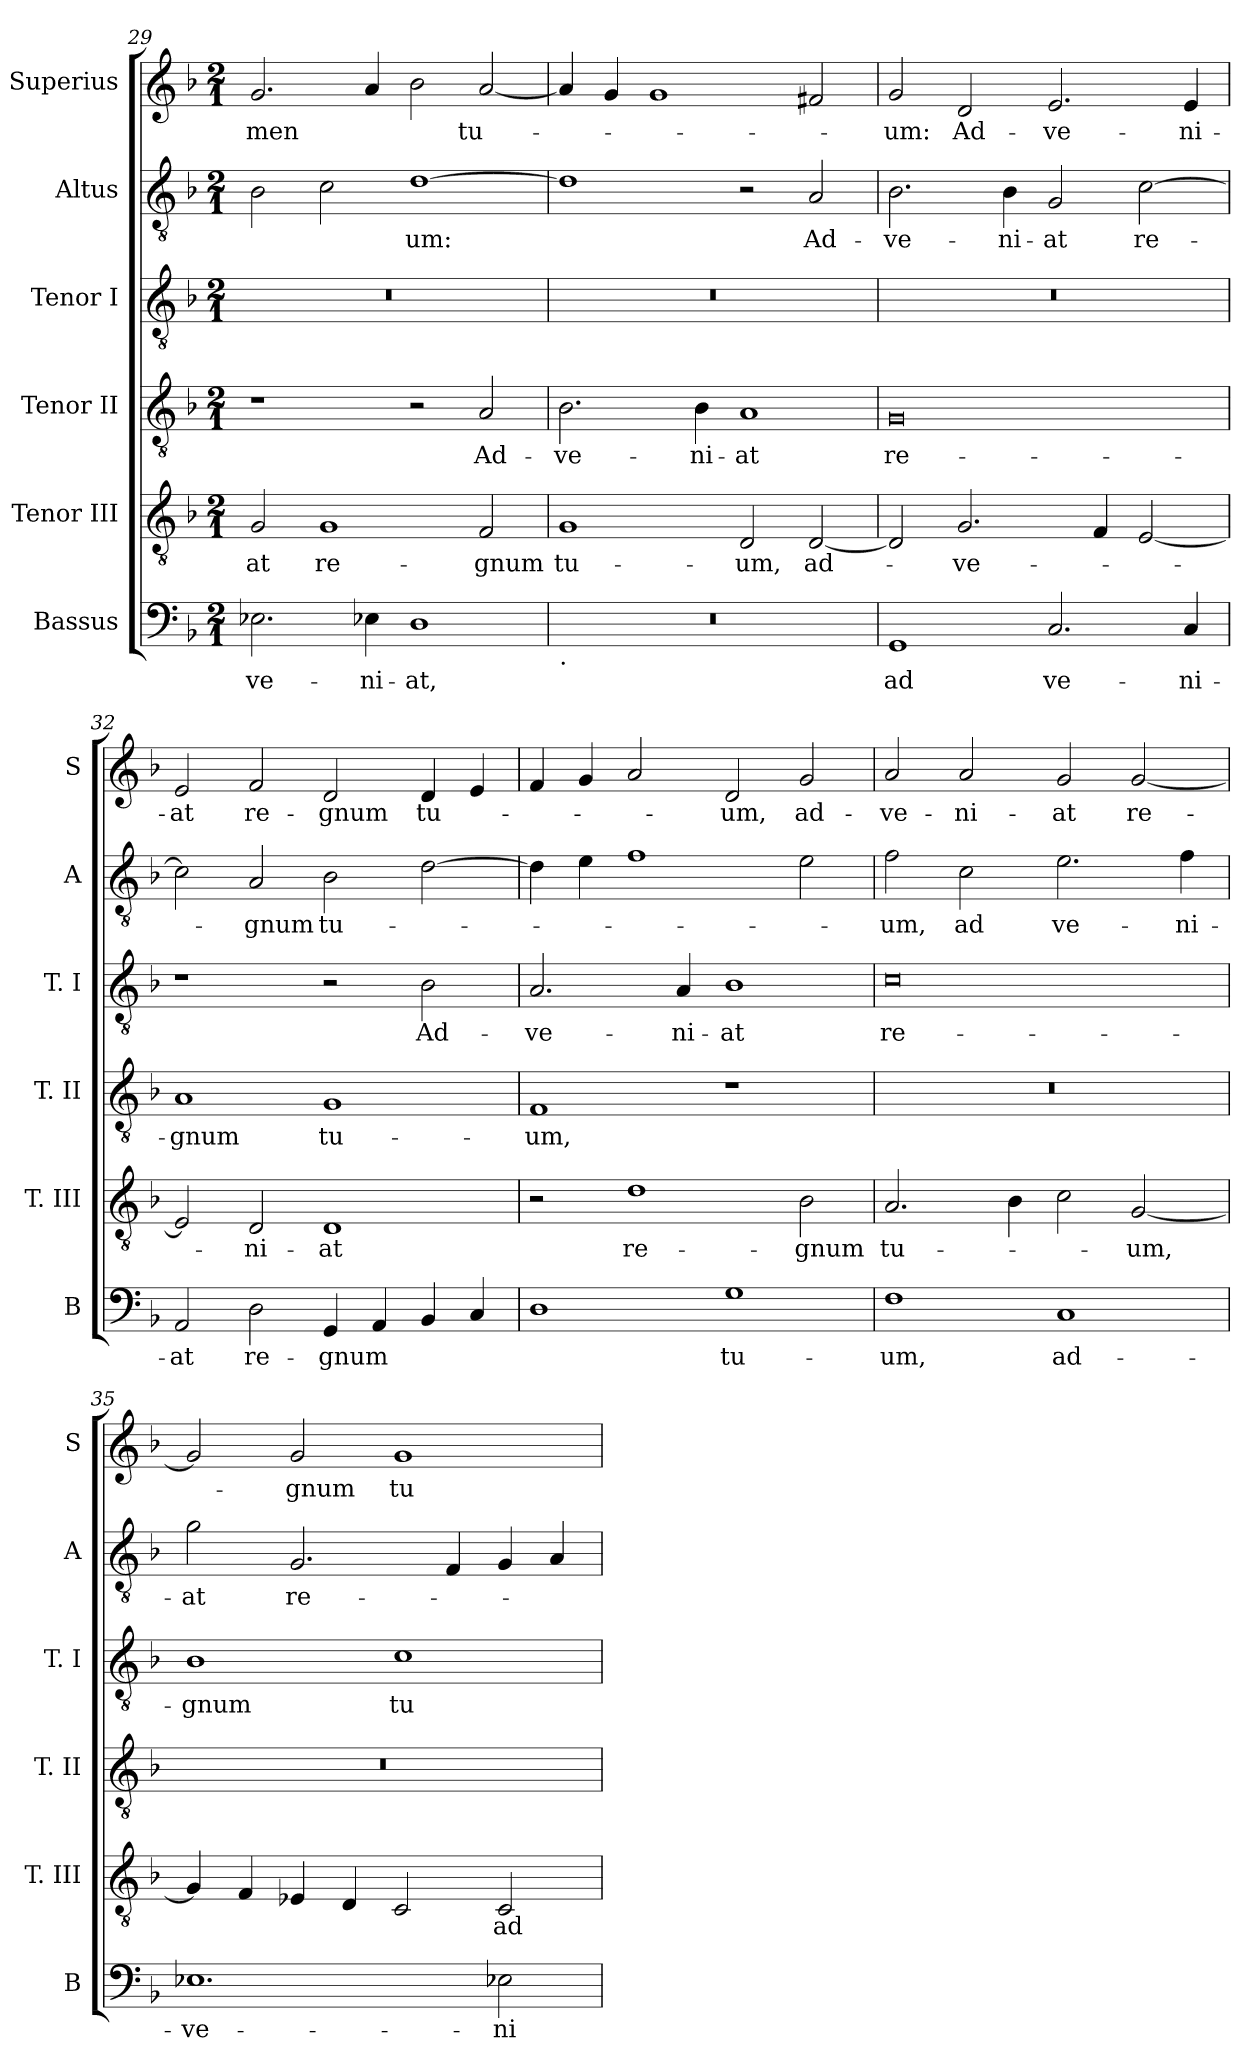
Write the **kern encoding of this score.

**kern	**text	**kern	**text	**kern	**text	**kern	**text	**kern	**text	**kern	**text
*part6	*part6	*part5	*part5	*part4	*part4	*part3	*part3	*part2	*part2	*part1	*part1
*staff6	*staff6	*staff5	*staff5	*staff4	*staff4	*staff3	*staff3	*staff2	*staff2	*staff1	*staff1
*I"Bassus	*	*I"Tenor III	*	*I"Tenor II	*	*I"Tenor I	*	*I"Altus	*	*I"Superius	*
*I'B	*	*I'T. III	*	*I'T. II	*	*I'T. I	*	*I'A	*	*I'S	*
*clefF4	*	*clefGv2	*	*clefGv2	*	*clefGv2	*	*clefGv2	*	*clefG2	*
*k[b-]	*	*k[b-]	*	*k[b-]	*	*k[b-]	*	*k[b-]	*	*k[b-]	*
*F:	*	*F:	*	*F:	*	*F:	*	*F:	*	*F:	*
*M2/1	*	*M2/1	*	*M2/1	*	*M2/1	*	*M2/1	*	*M2/1	*
=29	=29	=29	=29	=29	=29	=29	=29	=29	=29	=29	=29
2.E-X	-ve-	2G	-at	1r	.	0r	.	2B-	.	2.g	-men
.	.	1G	re-	.	.	.	.	2c	.	.	.
4E-X	-ni-	.	.	.	.	.	.	.	.	4a	.
1D	-at,	.	.	2r	.	.	.	[1d	-um:	2b-	.
.	.	2F	-gnum	2A	Ad-	.	.	.	.	[2a	tu-
=30	=30	=30	=30	=30	=30	=30	=30	=30	=30	=30	=30
!LO:TX:b:t=.	!	!	!	!	!	!	!	!	!	!	!
0r	.	1G	tu-	2.B-	-ve-	0r	.	1d]	.	4a]	.
.	.	.	.	.	.	.	.	.	.	4g	.
.	.	.	.	.	.	.	.	.	.	1g	.
.	.	.	.	4B-	-ni-	.	.	.	.	.	.
.	.	2D	-um,	1A	-at	.	.	2r	.	.	.
.	.	[2D	ad-	.	.	.	.	2A	Ad-	2f#X	.
=31	=31	=31	=31	=31	=31	=31	=31	=31	=31	=31	=31
1GG	ad	2D]	.	0G	re-	0r	.	2.B-	-ve-	2g	-um:
.	.	2.G	-ve-	.	.	.	.	.	.	2d	Ad-
.	.	.	.	.	.	.	.	4B-	-ni-	.	.
2.C	ve-	.	.	.	.	.	.	2G	-at	2.e	-ve-
.	.	4F	.	.	.	.	.	.	.	.	.
.	.	[2E	.	.	.	.	.	[2c	re-	.	.
4C	-ni-	.	.	.	.	.	.	.	.	4e	-ni-
=32	=32	=32	=32	=32	=32	=32	=32	=32	=32	=32	=32
2AA	-at	2E]	.	1A	-gnum	1r	.	2c]	.	2e	-at
2D	re-	2D	-ni-	.	.	.	.	2A	-gnum	2f	re-
4GG	-gnum	1D	-at	1G	tu-	2r	.	2B-	tu-	2d	-gnum
4AA	.	.	.	.	.	.	.	.	.	.	.
4BB-	.	.	.	.	.	2B-	Ad-	[2d	.	4d	tu-
4C	.	.	.	.	.	.	.	.	.	4e	.
=33	=33	=33	=33	=33	=33	=33	=33	=33	=33	=33	=33
1D	.	2r	.	1F	-um,	2.A	-ve-	4d]	.	4f	.
.	.	.	.	.	.	.	.	4e	.	4g	.
.	.	1d	re-	.	.	.	.	1f	.	2a	.
.	.	.	.	.	.	4A	-ni-	.	.	.	.
1G	tu-	.	.	1r	.	1B-	-at	.	.	2d	-um,
.	.	2B-	-gnum	.	.	.	.	2e	.	2g	ad-
=34	=34	=34	=34	=34	=34	=34	=34	=34	=34	=34	=34
1F	-um,	2.A	tu-	0r	.	0c	re-	2f	-um,	2a	-ve-
.	.	.	.	.	.	.	.	2c	ad	2a	-ni-
.	.	4B-	.	.	.	.	.	.	.	.	.
1C	ad-	2c	.	.	.	.	.	2.e	ve-	2g	-at
.	.	[2G	-um,	.	.	.	.	.	.	[2g	re-
.	.	.	.	.	.	.	.	4f	-ni-	.	.
=35	=35	=35	=35	=35	=35	=35	=35	=35	=35	=35	=35
1.E-X	-ve-	4G]	.	0r	.	1B-	-gnum	2g	-at	2g]	.
.	.	4F	.	.	.	.	.	.	.	.	.
.	.	4E-X	.	.	.	.	.	2.G	re-	2g	-gnum
.	.	4D	.	.	.	.	.	.	.	.	.
.	.	2C	.	.	.	1c	tu-	.	.	1g	tu-
.	.	.	.	.	.	.	.	4F	.	.	.
2E-X	-ni-	2C	ad-	.	.	.	.	4G	.	.	.
.	.	.	.	.	.	.	.	4A	.	.	.
=	=	=	=	=	=	=	=	=	=	=	=
*-	*-	*-	*-	*-	*-	*-	*-	*-	*-	*-	*-
